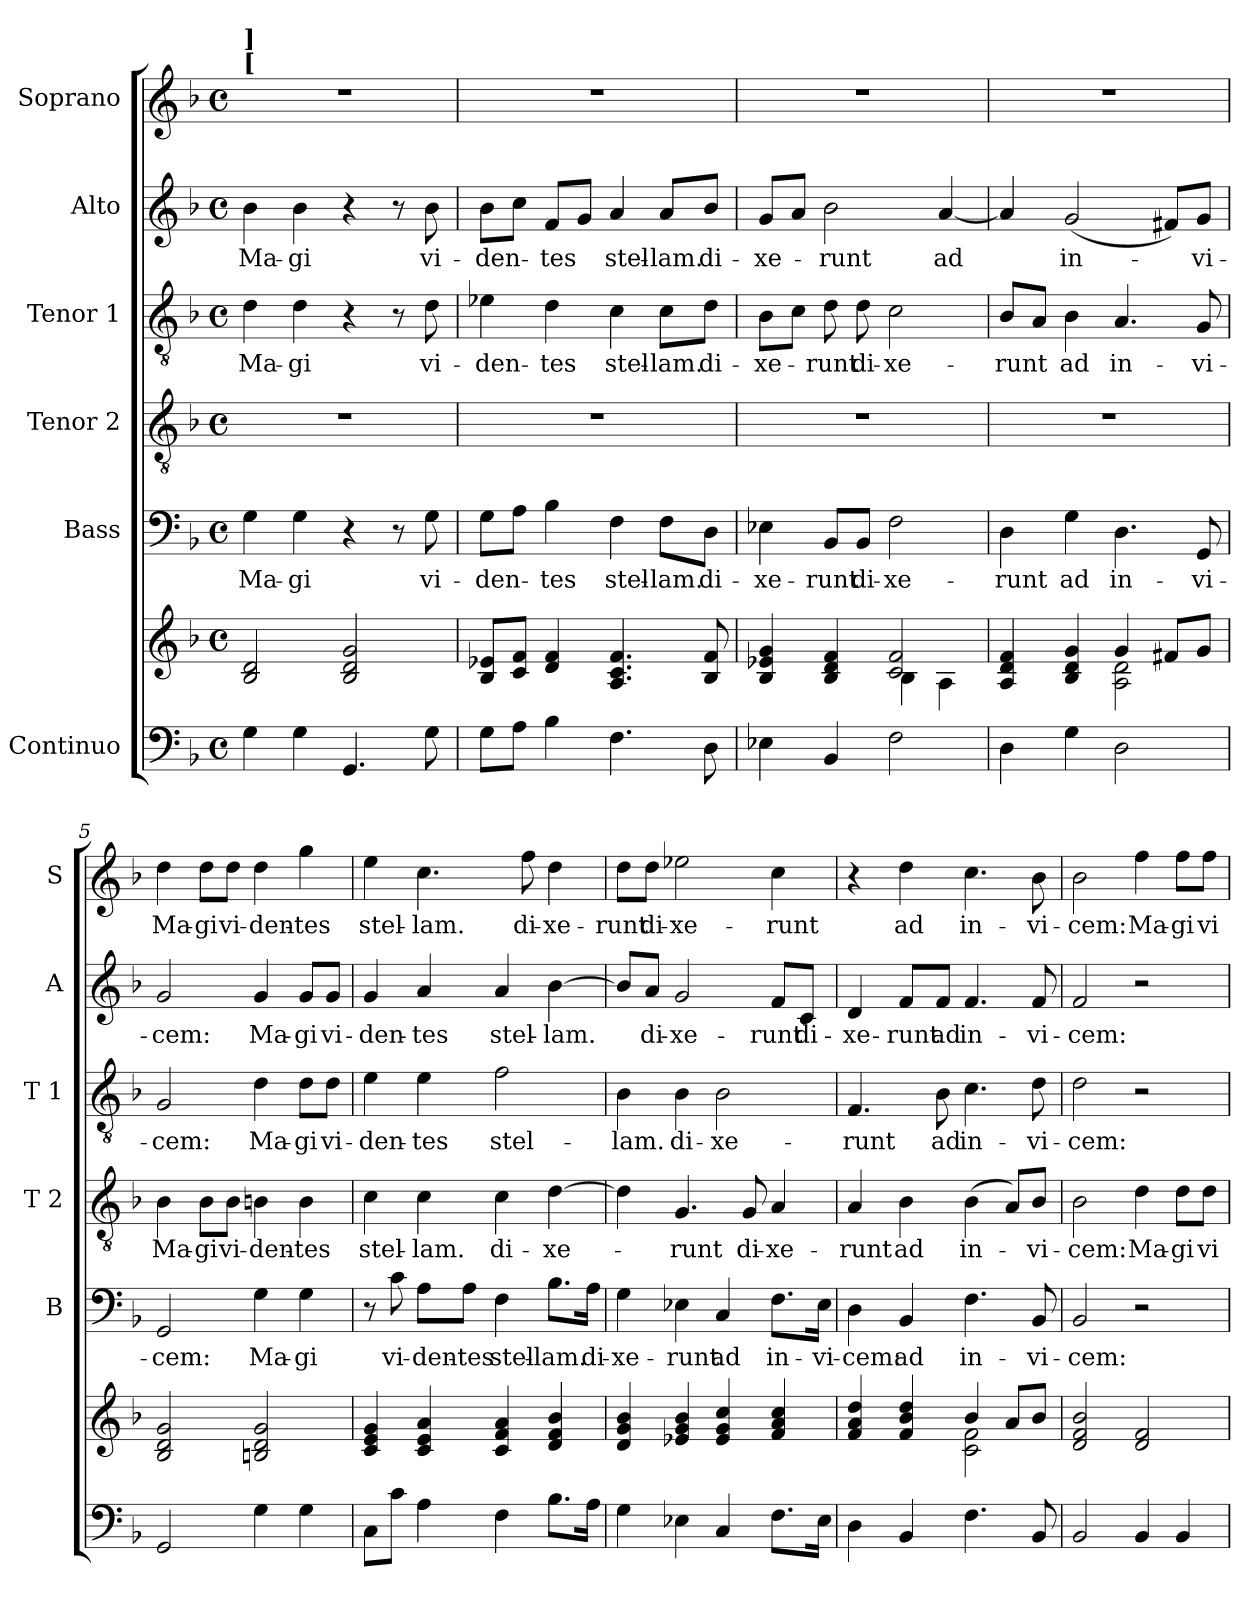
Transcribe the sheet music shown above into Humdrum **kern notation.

**kern	**kern	**kern	**text	**kern	**text	**kern	**text	**kern	**text	**kern	**text
*part6	*part6	*part5	*part5	*part4	*part4	*part3	*part3	*part2	*part2	*part1	*part1
*staff7	*staff6	*staff5	*staff5	*staff4	*staff4	*staff3	*staff3	*staff2	*staff2	*staff1	*staff1
*I"Continuo	*	*I"Bass	*	*I"Tenor 2	*	*I"Tenor 1	*	*I"Alto	*	*I"Soprano	*
*	*	*I'B	*	*I'T 2	*	*I'T 1	*	*I'A	*	*I'S	*
*clefF4	*clefG2	*clefF4	*	*clefGv2	*	*clefGv2	*	*clefG2	*	*clefG2	*
*k[b-]	*k[b-]	*k[b-]	*	*k[b-]	*	*k[b-]	*	*k[b-]	*	*k[b-]	*
*F:	*F:	*F:	*	*F:	*	*F:	*	*F:	*	*F:	*
*M4/4	*M4/4	*M4/4	*	*M4/4	*	*M4/4	*	*M4/4	*	*M4/4	*
*met(c)	*met(c)	*met(c)	*	*met(c)	*	*met(c)	*	*met(c)	*	*met(c)	*
*MM88	*MM88	*MM88	*	*MM88	*	*MM88	*	*MM88	*	*MM88	*
=1	=1	=1	=1	=1	=1	=1	=1	=1	=1	=1	=1
!	!	!	!	!	!	!	!	!	!	!LO:TX:a:B:t=[	!
!	!	!	!	!	!	!	!	!	!	!LO:TX:a:B:t=]	!
!	!	!	!LO:LY:b	!	!	!	!LO:LY:b	!	!LO:LY:b	!	!
4G\	2B-!/ 2d!/	4G\	Ma-	1r	.	4d\	Ma-	4b-\	Ma-	1r	.
!	!	!	!LO:LY:b	!	!	!	!LO:LY:b	!	!LO:LY:b	!	!
4G\	.	4G\	-gi	.	.	4d\	-gi	4b-\	-gi	.	.
4.GG/	2B-!/ 2d!/ 2g!/	4r	.	.	.	4r	.	4r	.	.	.
.	.	8r	.	.	.	8r	.	8r	.	.	.
!	!	!	!LO:LY:b	!	!	!	!LO:LY:b	!	!LO:LY:b	!	!
8G\	.	8G\	vi-	.	.	8d\	vi-	8b-\	vi-	.	.
=2	=2	=2	=2	=2	=2	=2	=2	=2	=2	=2	=2
!	!	!	!LO:LY:b	!	!	!	!LO:LY:b	!	!LO:LY:b	!	!
8G\L	8B-!/ 8e-X!/L	8G\L	-den-	1r	.	4e-X\	-den-	8b-\L	-den-	1r	.
8A\J	8c!/ 8f!/J	8A\J	.	.	.	.	.	8cc\J	.	.	.
!	!	!	!LO:LY:b	!	!	!	!LO:LY:b	!	!LO:LY:b	!	!
4B-\	4d!/ 4f!/	4B-\	-tes	.	.	4d\	-tes	8f/L	-tes	.	.
.	.	.	.	.	.	.	.	8g/J	.	.	.
!	!	!	!LO:LY:b	!	!	!	!LO:LY:b	!	!LO:LY:b	!	!
4.F\	4.A!/ 4.c!/ 4.f!/	4F\	stel-	.	.	4c\	stel-	4a/	stel-	.	.
!	!	!	!LO:LY:b	!	!	!	!LO:LY:b	!	!LO:LY:b	!	!
.	.	8F\L	-lam.	.	.	8c\L	-lam.	8a/L	-lam.	.	.
!	!	!	!LO:LY:b	!	!	!	!LO:LY:b	!	!LO:LY:b	!	!
8D\	8B-!/ 8f!/	8D\J	di-	.	.	8d\J	di-	8b-/J	di-	.	.
=3	=3	=3	=3	=3	=3	=3	=3	=3	=3	=3	=3
*	*^	*	*	*	*	*	*	*	*	*	*
!	!	!	!	!LO:LY:b	!	!	!	!LO:LY:b	!	!LO:LY:b	!	!
4E-X\	4B-!/ 4e-X!/ 4g!/	2ryy	4E-X\	-xe-	1r	.	8B-\L	-xe-	8g/L	-xe-	1r	.
.	.	.	.	.	.	.	8c\J	.	8a/J	.	.	.
!	!	!	!	!LO:LY:b	!	!	!	!LO:LY:b	!	!LO:LY:b	!	!
4BB-/	4B-!/ 4d!/ 4f!/	.	8BB-/L	-runt	.	.	8d\	-runt	2b-\	-runt	.	.
!	!	!	!	!LO:LY:b	!	!	!	!LO:LY:b	!	!	!	!
.	.	.	8BB-/J	di-	.	.	8d\	di-	.	.	.	.
!	!	!	!	!LO:LY:b	!	!	!	!LO:LY:b	!	!	!	!
2F\	2c!/ 2f!/	4B-!\	2F\	-xe-	.	.	2c\	-xe-	.	.	.	.
!	!	!	!	!	!	!	!	!	!	!LO:LY:b	!	!
.	.	4A!\	.	.	.	.	.	.	[4a/	ad	.	.
=4	=4	=4	=4	=4	=4	=4	=4	=4	=4	=4	=4	=4
!	!	!	!	!LO:LY:b	!	!	!	!LO:LY:b	!	!	!	!
4D\	4A!/ 4d!/ 4f!/	2ryy	4D\	-runt	1r	.	8B-/L	-runt	4a/]	.	1r	.
.	.	.	.	.	.	.	8A/J	.	.	.	.	.
!	!	!	!	!LO:LY:b	!	!	!	!LO:LY:b	!	!LO:LY:b	!	!
4G\	4B-!/ 4d!/ 4g!/	.	4G\	ad	.	.	4B-\	ad	(<2g/	in-	.	.
!	!	!	!	!LO:LY:b	!	!	!	!LO:LY:b	!	!	!	!
2D\	4g!/	2A!\ 2d!\	4.D\	in-	.	.	4.A/	in-	.	.	.	.
.	8f#X!/L	.	.	.	.	.	.	.	8f#X/L)	.	.	.
!	!	!	!	!LO:LY:b	!	!	!	!LO:LY:b	!	!LO:LY:b	!	!
.	8g!/J	.	8GG/	-vi-	.	.	8G/	-vi-	8g/J	-vi-	.	.
*	*v	*v	*	*	*	*	*	*	*	*	*	*
=5	=5	=5	=5	=5	=5	=5	=5	=5	=5	=5	=5
!	!	!	!LO:LY:b	!	!LO:LY:b	!	!LO:LY:b	!	!LO:LY:b	!	!LO:LY:b
2GG/	2B-!/ 2d!/ 2g!/	2GG/	-cem:	4B-\	Ma-	2G/	-cem:	2g/	-cem:	4dd\	Ma-
!	!	!	!	!	!LO:LY:b	!	!	!	!	!	!LO:LY:b
.	.	.	.	8B-\L	-gi	.	.	.	.	8dd\L	-gi
!	!	!	!	!	!LO:LY:b	!	!	!	!	!	!LO:LY:b
.	.	.	.	8B-\J	vi-	.	.	.	.	8dd\J	vi-
!	!	!	!LO:LY:b	!	!LO:LY:b	!	!LO:LY:b	!	!LO:LY:b	!	!LO:LY:b
4G\	2Bn!/ 2d!/ 2g!/	4G\	Ma-	4Bn\	-den-	4d\	Ma-	4g/	Ma-	4dd\	-den-
!	!	!	!LO:LY:b	!	!LO:LY:b	!	!LO:LY:b	!	!LO:LY:b	!	!LO:LY:b
4G\	.	4G\	-gi	4B\	-tes	8d\L	-gi	8g/L	-gi	4gg\	-tes
!	!	!	!	!	!	!	!LO:LY:b	!	!LO:LY:b	!	!
.	.	.	.	.	.	8d\J	vi-	8g/J	vi-	.	.
!!LO:LB:g=z
=6	=6	=6	=6	=6	=6	=6	=6	=6	=6	=6	=6
!	!	!	!	!	!LO:LY:b	!	!LO:LY:b	!	!LO:LY:b	!	!LO:LY:b
8C\L	4c!/ 4e!/ 4g!/	8r	.	4c\	stel-	4e\	-den-	4g/	-den-	4ee\	stel-
!	!	!	!LO:LY:b	!	!	!	!	!	!	!	!
8c\J	.	8c\	vi-	.	.	.	.	.	.	.	.
!	!	!	!LO:LY:b	!	!LO:LY:b	!	!LO:LY:b	!	!LO:LY:b	!	!LO:LY:b
4A\	4c!/ 4e!/ 4a!/	8A\L	-den-	4c\	-lam.	4e\	-tes	4a/	-tes	4.cc\	-lam.
!	!	!	!LO:LY:b	!	!	!	!	!	!	!	!
.	.	8A\J	-tes	.	.	.	.	.	.	.	.
!	!	!	!LO:LY:b	!	!LO:LY:b	!	!LO:LY:b	!	!LO:LY:b	!	!
4F\	4c!/ 4f!/ 4a!/	4F\	stel-	4c\	di-	2f\	stel-	4a/	stel-	.	.
!	!	!	!	!	!	!	!	!	!	!	!LO:LY:b
.	.	.	.	.	.	.	.	.	.	8ff\	di-
!	!	!	!LO:LY:b	!	!LO:LY:b	!	!	!	!LO:LY:b	!	!LO:LY:b
8.B-\L	4d!/ 4f!/ 4b-!/	8.B-\L	-lam.	[4d\	-xe-	.	.	[4b-\	-lam.	4dd\	-xe-
!	!	!	!LO:LY:b	!	!	!	!	!	!	!	!
16A\Jk	.	16A\Jk	di-	.	.	.	.	.	.	.	.
=7	=7	=7	=7	=7	=7	=7	=7	=7	=7	=7	=7
!	!	!	!LO:LY:b	!	!	!	!LO:LY:b	!	!	!	!LO:LY:b
4G\	4d!/ 4g!/ 4b-!/	4G\	-xe-	4d\]	.	4B-\	-lam.	8b-/L]	.	8dd\L	-runt
!	!	!	!	!	!	!	!	!	!LO:LY:b	!	!LO:LY:b
.	.	.	.	.	.	.	.	8a/J	di-	8dd\J	di-
!	!	!	!LO:LY:b	!	!LO:LY:b	!	!LO:LY:b	!	!LO:LY:b	!	!LO:LY:b
4E-X\	4e-X!/ 4g!/ 4b-!/	4E-X\	-runt	4.G/	-runt	4B-\	di-	2g/	-xe-	2ee-X\	-xe-
!	!	!	!LO:LY:b	!	!	!	!LO:LY:b	!	!	!	!
4C/	4e-!/ 4g!/ 4cc!/	4C/	ad	.	.	2B-\	-xe-	.	.	.	.
!	!	!	!	!	!LO:LY:b	!	!	!	!	!	!
.	.	.	.	8G/	di-	.	.	.	.	.	.
!	!	!	!LO:LY:b	!	!LO:LY:b	!	!	!	!LO:LY:b	!	!LO:LY:b
8.F\L	4f!/ 4a!/ 4cc!/	8.F\L	in-	4A/	-xe-	.	.	8f/L	-runt	4cc\	-runt
!	!	!	!	!	!	!	!	!	!LO:LY:b	!	!
.	.	.	.	.	.	.	.	8c/J	di-	.	.
!	!	!	!LO:LY:b	!	!	!	!	!	!	!	!
16E-\Jk	.	16E-\Jk	-vi-	.	.	.	.	.	.	.	.
=8	=8	=8	=8	=8	=8	=8	=8	=8	=8	=8	=8
*	*^	*	*	*	*	*	*	*	*	*	*
!	!	!	!	!LO:LY:b	!	!LO:LY:b	!	!LO:LY:b	!	!LO:LY:b	!	!
4D\	4f!/ 4a!/ 4dd!/	2ryy	4D\	-cem:	4A/	-runt	4.F/	-runt	4d/	-xe-	4r	.
!	!	!	!	!LO:LY:b	!	!LO:LY:b	!	!	!	!LO:LY:b	!	!LO:LY:b
4BB-/	4f!/ 4b-!/ 4dd!/	.	4BB-/	ad	4B-\	ad	.	.	8f/L	-runt	4dd\	ad
!	!	!	!	!	!	!	!	!LO:LY:b	!	!LO:LY:b	!	!
.	.	.	.	.	.	.	8B-\	ad	8f/J	ad	.	.
!	!	!	!	!LO:LY:b	!	!LO:LY:b	!	!LO:LY:b	!	!LO:LY:b	!	!LO:LY:b
4.F\	4b-!/	2c!\ 2f!\	4.F\	in-	(>4B-\	in-	4.c\	in-	4.f/	in-	4.cc\	in-
.	8a!/L	.	.	.	8A/L)	.	.	.	.	.	.	.
!	!	!	!	!LO:LY:b	!	!LO:LY:b	!	!LO:LY:b	!	!LO:LY:b	!	!LO:LY:b
8BB-/	8b-!/J	.	8BB-/	-vi-	8B-/J	-vi-	8d\	-vi-	8f/	-vi-	8b-\	-vi-
*	*v	*v	*	*	*	*	*	*	*	*	*	*
=9	=9	=9	=9	=9	=9	=9	=9	=9	=9	=9	=9
!	!	!	!LO:LY:b	!	!LO:LY:b	!	!LO:LY:b	!	!LO:LY:b	!	!LO:LY:b
2BB-/	2d!/ 2f!/ 2b-!/	2BB-/	-cem:	2B-\	-cem:	2d\	-cem:	2f/	-cem:	2b-\	-cem:
!	!	!	!	!	!LO:LY:b	!	!	!	!	!	!LO:LY:b
4BB-/	2d!/ 2f!/	2r	.	4d\	Ma-	2r	.	2r	.	4ff\	Ma-
!	!	!	!	!	!LO:LY:b	!	!	!	!	!	!LO:LY:b
4BB-/	.	.	.	8d\L	-gi	.	.	.	.	8ff\L	-gi
!	!	!	!	!	!LO:LY:b	!	!	!	!	!	!LO:LY:b
.	.	.	.	8d\J	vi-	.	.	.	.	8ff\J	vi-
=	=	=	=	=	=	=	=	=	=	=	=
*-	*-	*-	*-	*-	*-	*-	*-	*-	*-	*-	*-
